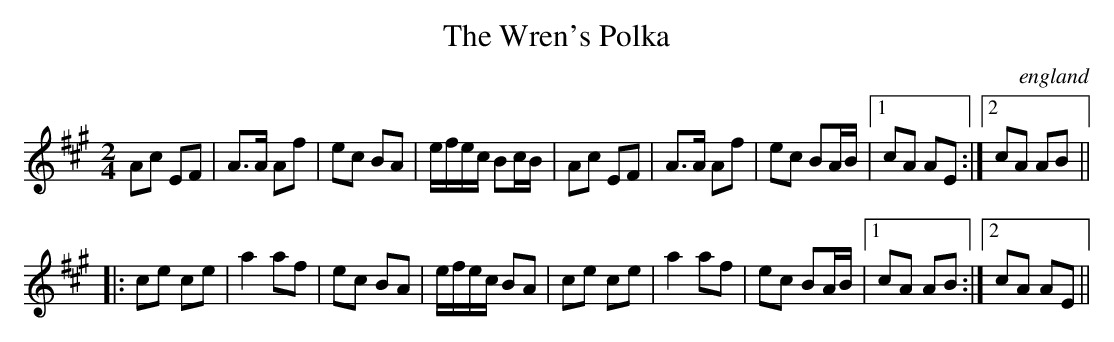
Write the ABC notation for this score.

X:1
T:Wren's Polka, The
O:england
M:2/4
L:1/8
K:A
Ac EF|A>A Af|ec BA|e/f/e/c/ Bc/B/|Ac EF|A>A Af|ec BA/B/|1 cA AE:|2 cA AB||
|:ce ce|a2 af|ec BA|e/f/e/c/ BA|ce ce|a2 af|ec BA/B/|1 cA AB:|2 cA AE||
